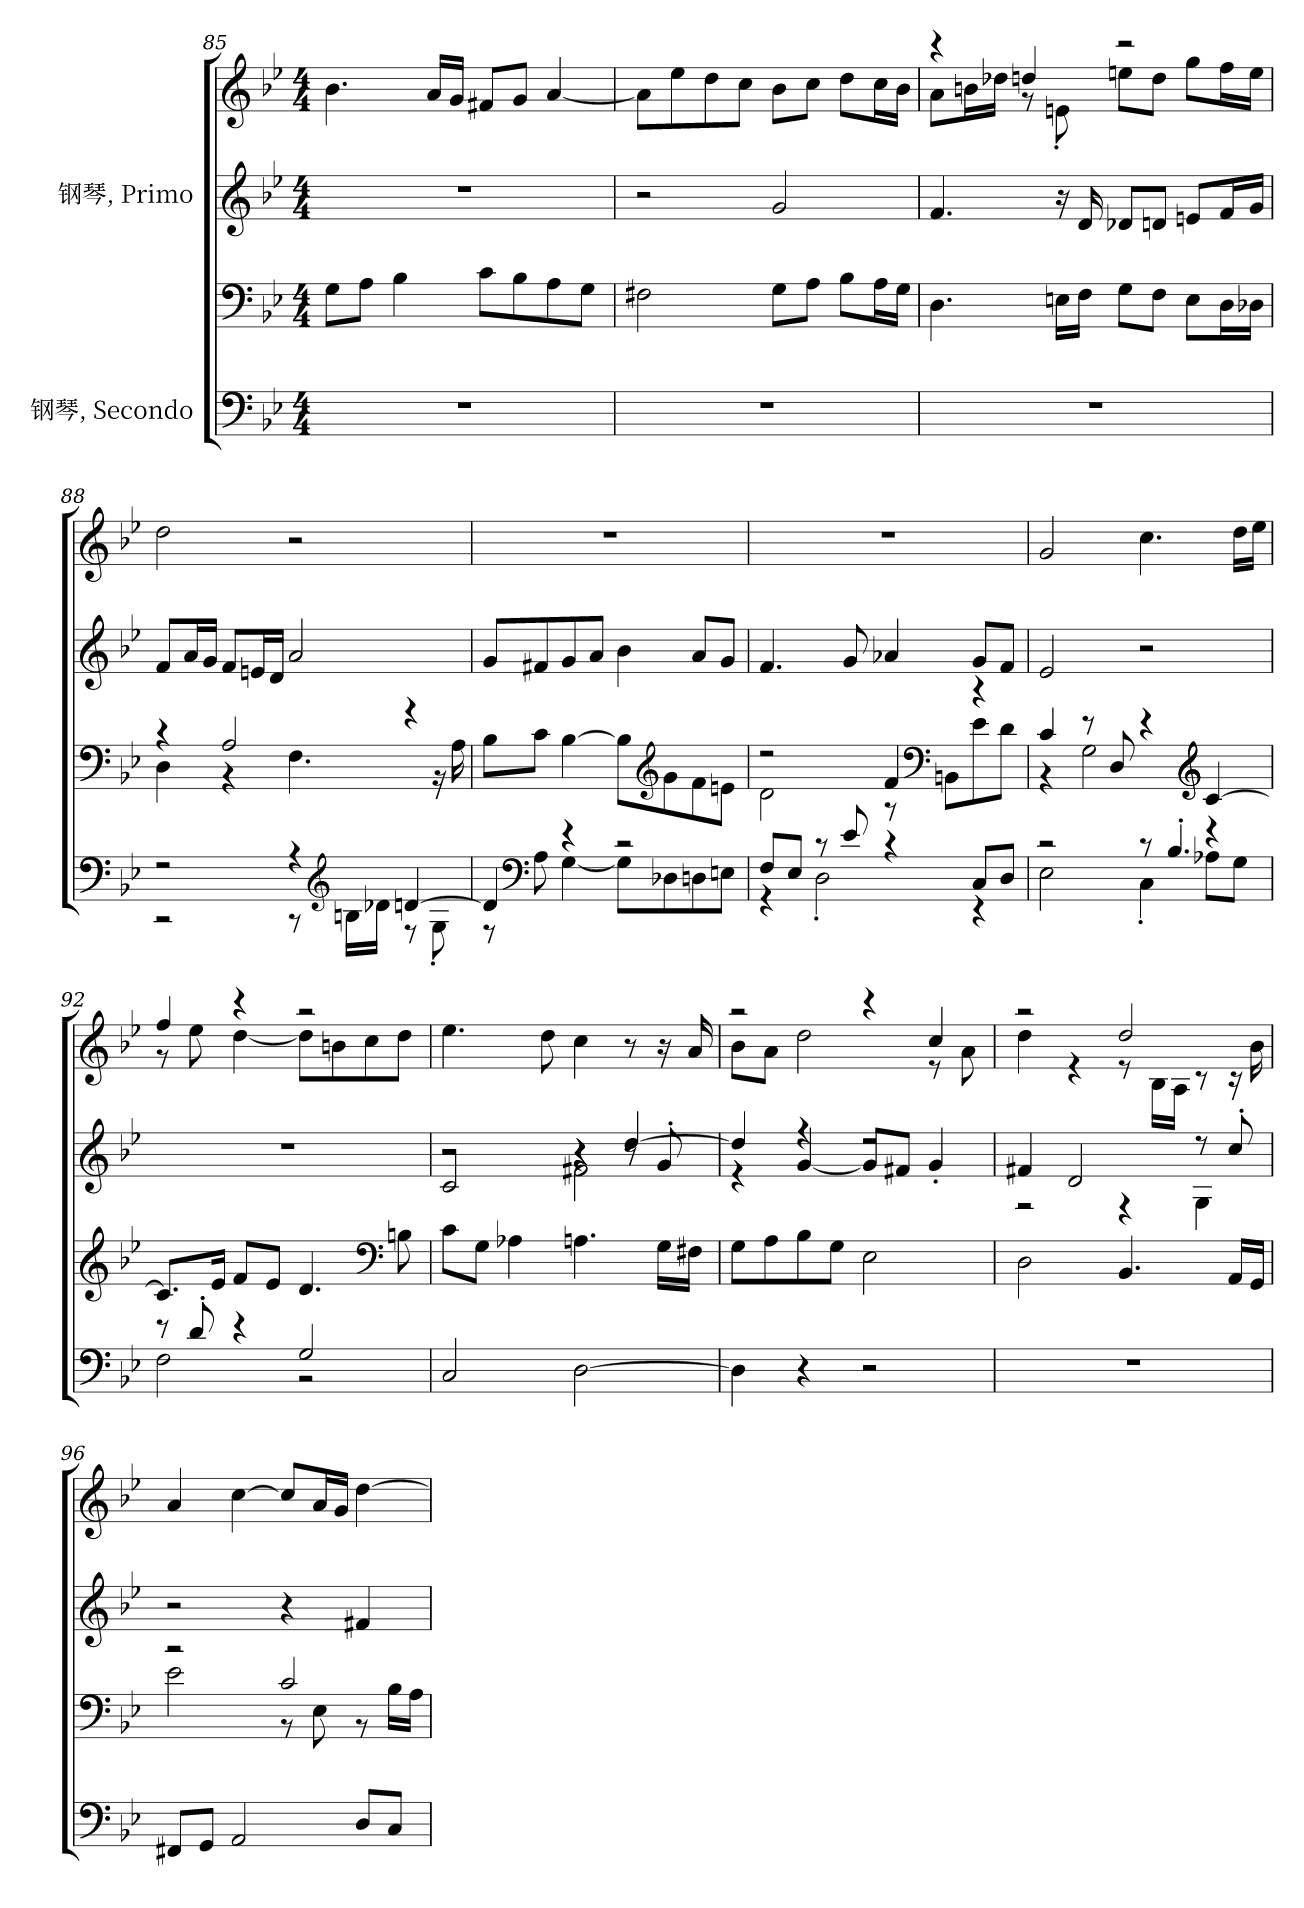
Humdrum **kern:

**kern	**kern	**kern	**kern
*part2	*part2	*part1	*part1
*staff4	*staff3	*staff2	*staff1
*I"钢琴, Secondo	*	*I"钢琴, Primo	*
*clefF4	*clefF4	*clefG2	*clefG2
*k[b-e-]	*k[b-e-]	*k[b-e-]	*k[b-e-]
*M4/4	*M4/4	*M4/4	*M4/4
=85	=85	=85	=85
1r	8G\L	1r	4.b-\
.	8A\J	.	.
.	4B-\	.	.
.	.	.	16a/LL
.	.	.	16g/JJ
.	8c\L	.	8f#X/L
.	8B-\	.	8g/J
.	8A\	.	[4a/
.	8G\J	.	.
!!LO:LB:g=z
=86	=86	=86	=86
1r	2F#X\	2r	8a\L]
.	.	.	8ee-\
.	.	.	8dd\
.	.	.	8cc\J
.	8G\L	2g/	8b-\L
.	8A\J	.	8cc\J
.	8B-\L	.	8dd\L
.	16A\L	.	16cc\L
.	16G\JJ	.	16b-\JJ
=87	=87	=87	=87
*	*	*	*^
1r	4.D\	4.f/	4r	8a\L
.	.	.	.	16bn\L
.	.	.	.	16dd-X\JJ
.	.	.	4ddn/	8r
.	16En\LL	16r	.	8en'\
.	16F\JJ	16d/	.	.
.	8G\L	8d-X/L	2r	8een\L
.	8F\J	8dn/J	.	8dd\J
.	8E\L	8en/L	.	8gg\L
.	16D\L	16f/L	.	16ff\L
.	16D-X\JJ	16g/JJ	.	16ee\JJ
*	*	*	*v	*v
!!LO:LB:g=z
=88	=88	=88	=88
*^	*^	*	*
2r	2r	4r	4D\	8f/L	2dd\
.	.	.	.	16a/L	.
.	.	.	.	16g/JJ	.
.	.	2A/	4r	8f/L	.
.	.	.	.	16en/L	.
.	.	.	.	16d/JJ	.
4r	8r	.	4.F\	2a/	2r
*clefG2	*	*	*	*	*
.	16Bn\LL	.	.	.	.
.	16d-X\JJ	.	.	.	.
[4dn/	8r	4r	.	.	.
.	8G'\	.	16r	.	.
.	.	.	16A\	.	.
*	*	*v	*v	*	*
=89	=89	=89	=89	=89
4d/]	8r	8B-\L	8g/L	1r
*clefF4	*	*	*	*
.	8A\	8c\J	8f#X/	.
4r	[4G\	[4B-\	8g/	.
.	.	.	8a/J	.
2r	8G\L]	8B-\L]	4b-\	.
*	*	*clefG2	*	*
.	8D-X\	8g\	.	.
.	8Dn\	8f\	8a/L	.
.	8En\J	8en\J	8g/J	.
=90	=90	=90	=90	=90
*	*	*^	*	*
8F/L	4r	2r	2d\	4.f/	1r
8E-/J	.	.	.	.	.
8r	2D'\	.	.	.	.
8e-/	.	.	.	8g/	.
4r	.	4f/	8r	4a-X/	.
*	*	*clefF4	*	*	*
.	.	.	8BBn\L	.	.
8C/L	4r	4r	8e-\	8g/L	.
8D/J	.	.	8d\J	8f/J	.
!!LO:PB:g=z
=91	=91	=91	=91	=91	=91
2r	2E-\	4c/	4r	2e-/	2g/
.	.	8r	2G\	.	.
.	.	8D/	.	.	.
8r	4C'\	4r	.	2r	4.cc\
4.B-'/	.	.	.	.	.
*	*	*clefG2	*	*	*
.	8A-X\L	[4c/	4r	.	.
.	8G\J	.	.	.	16dd\LL
.	.	.	.	.	16ee-\JJ
*	*	*v	*v	*	*
=92	=92	=92	=92	=92
*	*	*	*	*^
8r	2F\	8.c/L]	1r	4ff/	8r
8d'/	.	.	.	.	8ee-\
.	.	16e-/Jk	.	.	.
4r	.	8f/L	.	4r	[4dd\
.	.	8e-/J	.	.	.
2G/	2r	4.d/	.	2r	8dd\L]
.	.	.	.	.	8bn\
.	.	.	.	.	8cc\
*	*	*clefF4	*	*	*
.	.	8Bn\	.	.	8dd\J
*v	*v	*	*	*v	*v
=93	=93	=93	=93
*	*	*^	*
*	*	*	*^	*
2C/	8c\L	2r	2r	2c/	4.ee-\
.	8G\J	.	.	.	.
.	4A-X\	.	.	.	.
.	.	.	.	.	8dd\
[2D\	4.An\	4r	2f#X\	4r	4cc\
.	.	[4dd/	.	8r	8r
.	16G\LL	.	.	8g'/	16r
.	16F#X\JJ	.	.	.	16a/
*	*	*	*v	*v	*
=94	=94	=94	=94	=94
*	*	*	*	*^
4D\]	8G\L	4dd/]	4r	2r	8b-\L
.	8A\	.	.	.	8a\J
4r	8B-\	4r	[4g/	.	2dd\
.	8G\J	.	.	.	.
2r	2E-\	2r	8g/L]	4r	.
.	.	.	8f#X/J	.	.
.	.	.	4g'/	4cc/	8r
.	.	.	.	.	8a\
!!LO:LB:g=z	!!
=95	=95	=95	=95	=95	=95
1r	2D\	4f#X/	2r	2r	4dd\
.	.	2d/	.	.	4r
.	4.BB-/	.	4r	2dd/	8r
.	.	.	.	.	16B-\LL
.	.	.	.	.	16A\JJ
.	.	8r	4G\	.	8r
.	16AA/LL	8cc'/	.	.	16r
.	16GG/JJ	.	.	.	16b-\
*	*	*v	*v	*	*
*	*	*	*v	*v
=96	=96	=96	=96
*	*^	*	*
8FF#X/L	2r	2e-\	2r	4a/
8GG/J	.	.	.	.
2AA/	.	.	.	[4cc\
.	2c/	8r	4r	8cc/L]
.	.	8E-\	.	16a/L
.	.	.	.	16g/JJ
8D/L	.	8r	4f#X/	[4dd\
8C/J	.	16B-\LL	.	.
.	.	16A\JJ	.	.
*	*v	*v	*	*
=	=	=	=
*-	*-	*-	*-
